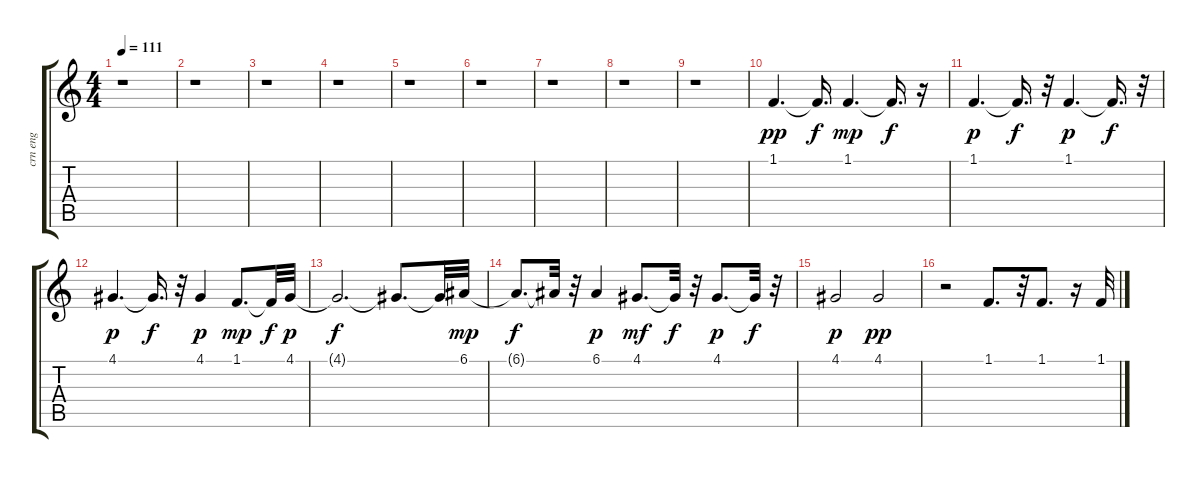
\track ("crn eng" "crn eng") {instrument englishhorn}
\staff {score tabs}
\tuning (E4 B3 G3 D3 A2 E2) {hide}
\ts (4 4)
\tempo 111
\clef g2
\ks c
r.1{dy pp} |
r.1 |
r.1 |
r.1 |
r.1 |
r.1 |
r.1 |
r.1 |
r.1 |
1.1.4{d} 1.1{t}.16{d dy f} 1.1.4{d dy mp} 1.1{t}.16{d dy f} r.16 |
1.1.4{d dy p} 1.1{t}.16{d dy f} r.32 1.1.4{d dy p} 1.1{t}.16{d dy f} r.32 |
4.1.4{d dy p} 4.1{t}.16{d dy f} r.32 4.1.4{dy p} 1.1.8{d dy mp} 1.1{t}.32{dy f} 4.1.32{dy p} |
4.1{t}.2{d dy f} 4.1{t}.8{d} 4.1{t}.32 6.1.32{dy mp} |
6.1{t}.8{d dy f} 6.1{t}.32 r.32 6.1.4{dy p} 4.1.8{d dy mf} 4.1{t}.32{dy f} r.32 4.1.8{d dy p} 4.1{t}.32{dy f} r.32 |
4.1.2{dy p} 4.1.2{dy pp} |
r.2 1.1.8{d} r.32 1.1.8{d} r.16 1.1.32
